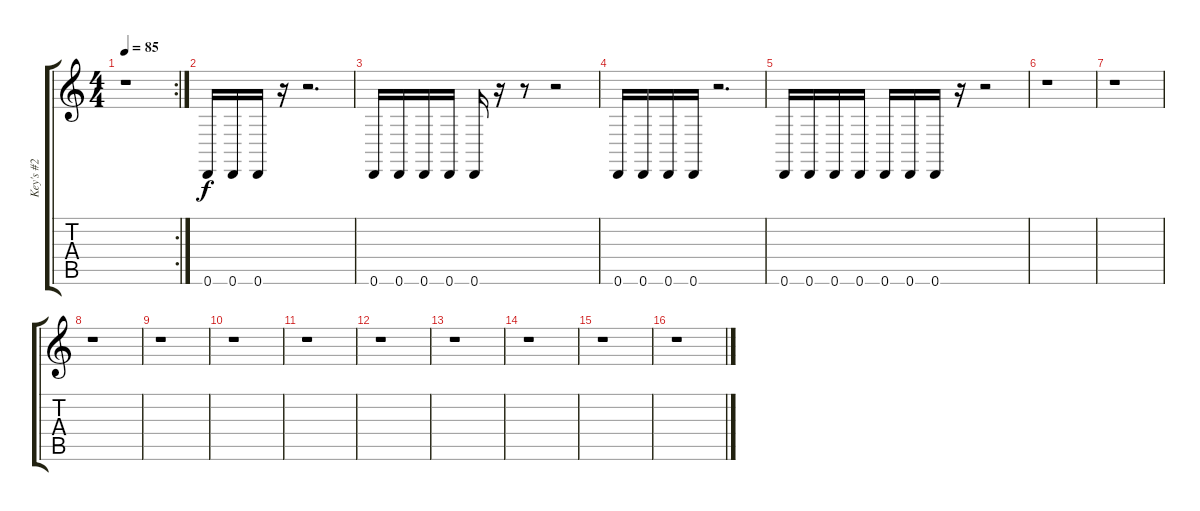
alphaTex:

\track ("Key's #2" "Key's #2") {instrument lead8bassandlead}
\staff {score tabs}
\tuning (E4 B3 G3 D3 A2 D2) {hide}
\rc 2
\ts (4 4)
\tempo 85
\clef g2
\ks c
r.1{dy f} |
0.6.16 0.6.16 0.6.16 r.16 r.2{d} |
0.6.16 0.6.16 0.6.16 0.6.16 0.6.16 r.16 r.8 r.2 |
0.6.16 0.6.16 0.6.16 0.6.16 r.2{d} |
0.6.16 0.6.16 0.6.16 0.6.16 0.6.16 0.6.16 0.6.16 r.16 r.2 |
r.1 |
r.1 |
r.1 |
r.1 |
r.1 |
r.1 |
r.1 |
r.1 |
r.1 |
r.1 |
r.1
